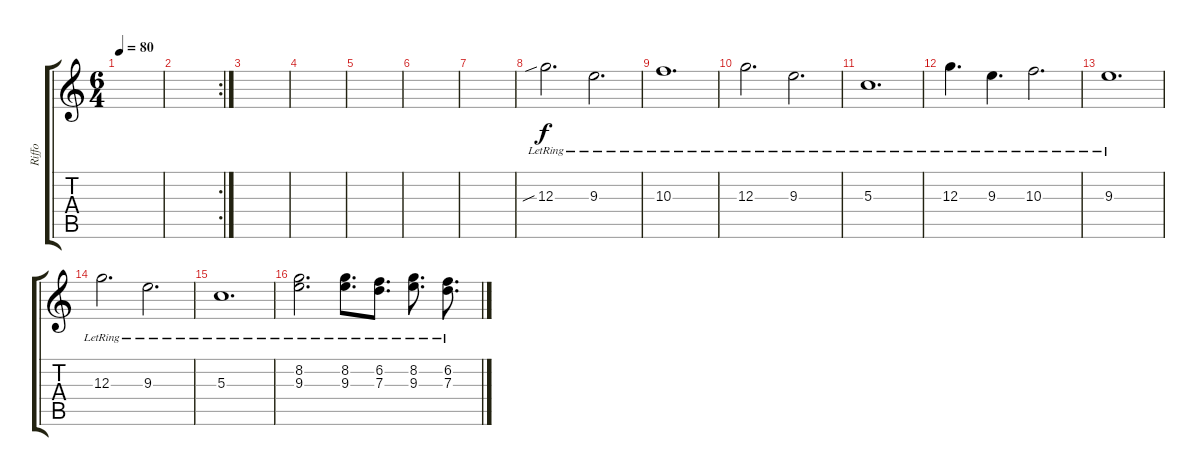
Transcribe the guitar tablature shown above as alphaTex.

\track ("Riffo" "Riffo") {instrument electricguitarclean}
\staff {score tabs}
\tuning (E4 B3 G3 D3 A2 E2) {hide}
\ts (6 4)
\tempo 80
\clef g2
\ks c
|
\rc 2
|
|
|
|
|
|
12.3{sib lr}.2{d} 9.3{lr}.2{d} |
10.3{lr}.1{d} |
12.3{lr}.2{d} 9.3{lr}.2{d} |
5.3{lr}.1{d} |
12.3{lr}.4{d} 9.3{lr}.4{d} 10.3{lr}.2{d} |
9.3{lr}.1{d} |
12.3{lr}.2{d} 9.3{lr}.2{d} |
5.3{lr}.1{d} |
(8.2{lr} 9.3{lr}).2{d} (8.2{lr} 9.3{lr}).8{d} (6.2{lr} 7.3{lr}).8{d} (8.2{lr} 9.3{lr}).8{d} (6.2{lr} 7.3{lr}).8{d}
